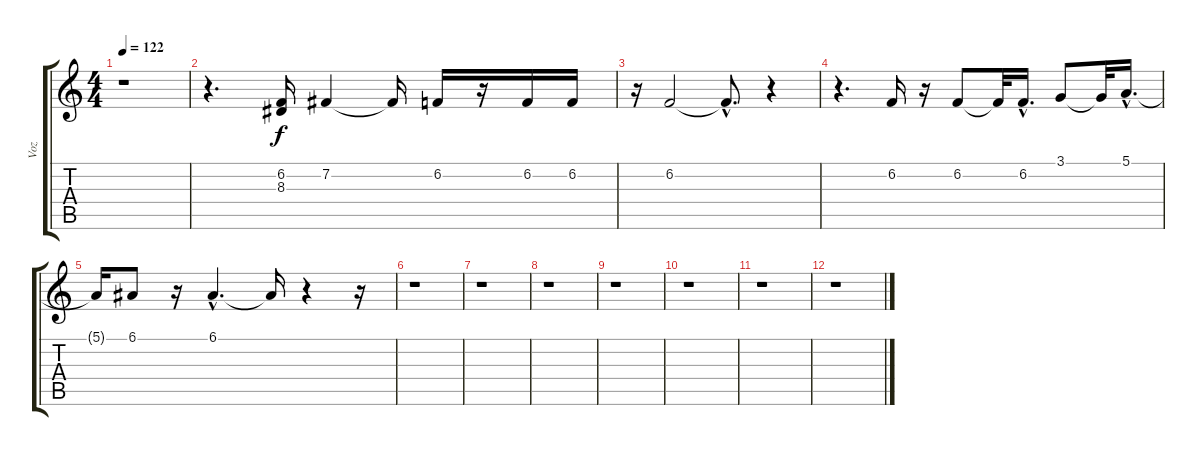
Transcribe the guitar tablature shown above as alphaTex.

\track ("Voz" "Voz") {instrument oboe}
\staff {score tabs}
\tuning (E4 B3 G3 D3 A2 E2) {hide}
\ts (4 4)
\tempo 122
\clef g2
\ks c
r.1{dy f} |
r.4{d} (6.2 8.3).16 7.2.4 7.2{t}.16 6.2.16 r.16 6.2.16 6.2.16 |
r.16 6.2.2 6.2{hac t}.8{d} r.4 |
r.4{d} 6.2.16 r.16 6.2.8 6.2{t}.32 6.2{hac}.16{d} 3.1.8 3.1{t}.32 5.1{hac}.16{d} |
5.1{t}.16 6.1.8 r.16 6.1{hac}.4{d} 6.1{t}.16 r.4 r.16 |
r.1 |
r.1 |
r.1 |
r.1 |
r.1 |
r.1 |
r.1
